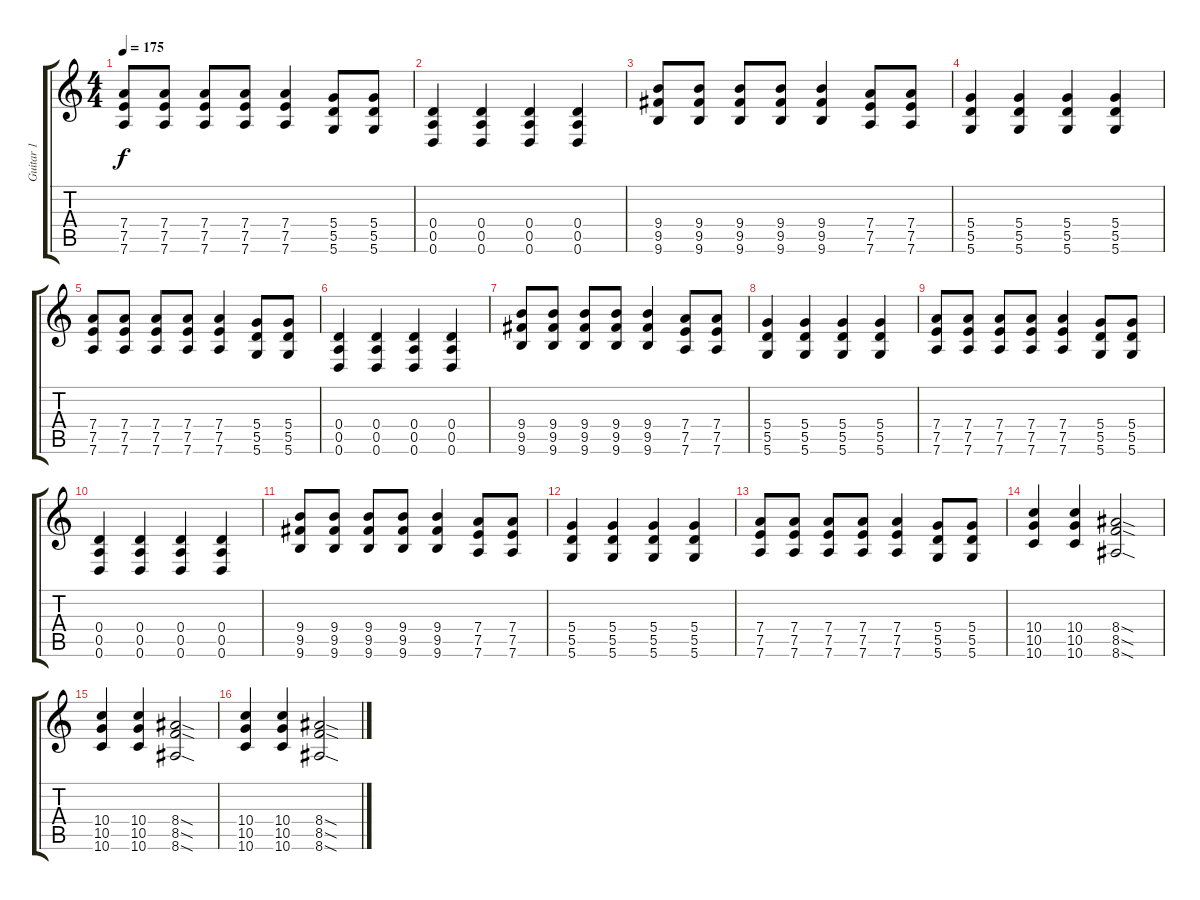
\track ("Guitar 1" "Guitar 1") {instrument distortionguitar}
\staff {score tabs}
\tuning (E4 B3 G3 D3 A2 D2) {hide}
\ts (4 4)
\tempo 175
\clef g2
\ks c
(7.4 7.5 7.6).8{dy f} (7.4 7.5 7.6).8 (7.4 7.5 7.6).8 (7.4 7.5 7.6).8 (7.4 7.5 7.6).4 (5.4 5.5 5.6).8 (5.4 5.5 5.6).8 |
(0.4 0.5 0.6).4 (0.4 0.5 0.6).4 (0.4 0.5 0.6).4 (0.4 0.5 0.6).4 |
(9.4 9.5 9.6).8 (9.4 9.5 9.6).8 (9.4 9.5 9.6).8 (9.4 9.5 9.6).8 (9.4 9.5 9.6).4 (7.4 7.5 7.6).8 (7.4 7.5 7.6).8 |
(5.4 5.5 5.6).4 (5.4 5.5 5.6).4 (5.4 5.5 5.6).4 (5.4 5.5 5.6).4 |
(7.4 7.5 7.6).8 (7.4 7.5 7.6).8 (7.4 7.5 7.6).8 (7.4 7.5 7.6).8 (7.4 7.5 7.6).4 (5.4 5.5 5.6).8 (5.4 5.5 5.6).8 |
(0.4 0.5 0.6).4 (0.4 0.5 0.6).4 (0.4 0.5 0.6).4 (0.4 0.5 0.6).4 |
(9.4 9.5 9.6).8 (9.4 9.5 9.6).8 (9.4 9.5 9.6).8 (9.4 9.5 9.6).8 (9.4 9.5 9.6).4 (7.4 7.5 7.6).8 (7.4 7.5 7.6).8 |
(5.4 5.5 5.6).4 (5.4 5.5 5.6).4 (5.4 5.5 5.6).4 (5.4 5.5 5.6).4 |
(7.4 7.5 7.6).8 (7.4 7.5 7.6).8 (7.4 7.5 7.6).8 (7.4 7.5 7.6).8 (7.4 7.5 7.6).4 (5.4 5.5 5.6).8 (5.4 5.5 5.6).8 |
(0.4 0.5 0.6).4 (0.4 0.5 0.6).4 (0.4 0.5 0.6).4 (0.4 0.5 0.6).4 |
(9.4 9.5 9.6).8 (9.4 9.5 9.6).8 (9.4 9.5 9.6).8 (9.4 9.5 9.6).8 (9.4 9.5 9.6).4 (7.4 7.5 7.6).8 (7.4 7.5 7.6).8 |
(5.4 5.5 5.6).4 (5.4 5.5 5.6).4 (5.4 5.5 5.6).4 (5.4 5.5 5.6).4 |
(7.4 7.5 7.6).8 (7.4 7.5 7.6).8 (7.4 7.5 7.6).8 (7.4 7.5 7.6).8 (7.4 7.5 7.6).4 (5.4 5.5 5.6).8 (5.4 5.5 5.6).8 |
(10.4 10.5 10.6).4 (10.4 10.5 10.6).4 (8.4{sod} 8.5{sod} 8.6{sod}).2 |
(10.4 10.5 10.6).4 (10.4 10.5 10.6).4 (8.4{sod} 8.5{sod} 8.6{sod}).2 |
(10.4 10.5 10.6).4 (10.4 10.5 10.6).4 (8.4{sod} 8.5{sod} 8.6{sod}).2
